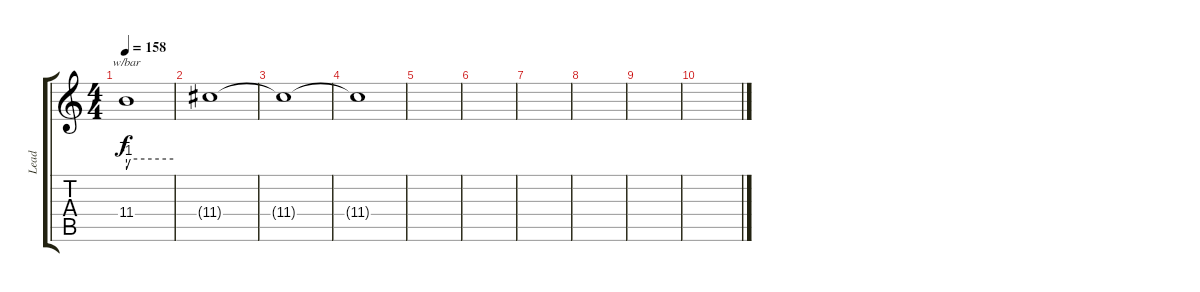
\track ("Lead" "Lead") {instrument overdrivenguitar}
\staff {score tabs}
\tuning (E4 B3 G3 D3 A2 E2) {hide}
\ts (4 4)
\section ("" "")
\tempo 158
\clef g2
\ks c
11.4.1{tbe (custom default 0 -4 5 0 60 0) dy f} |
11.4{t}.1 |
11.4{t}.1 |
11.4{t}.1 |
|
|
|
|
|
\section ("" "")
